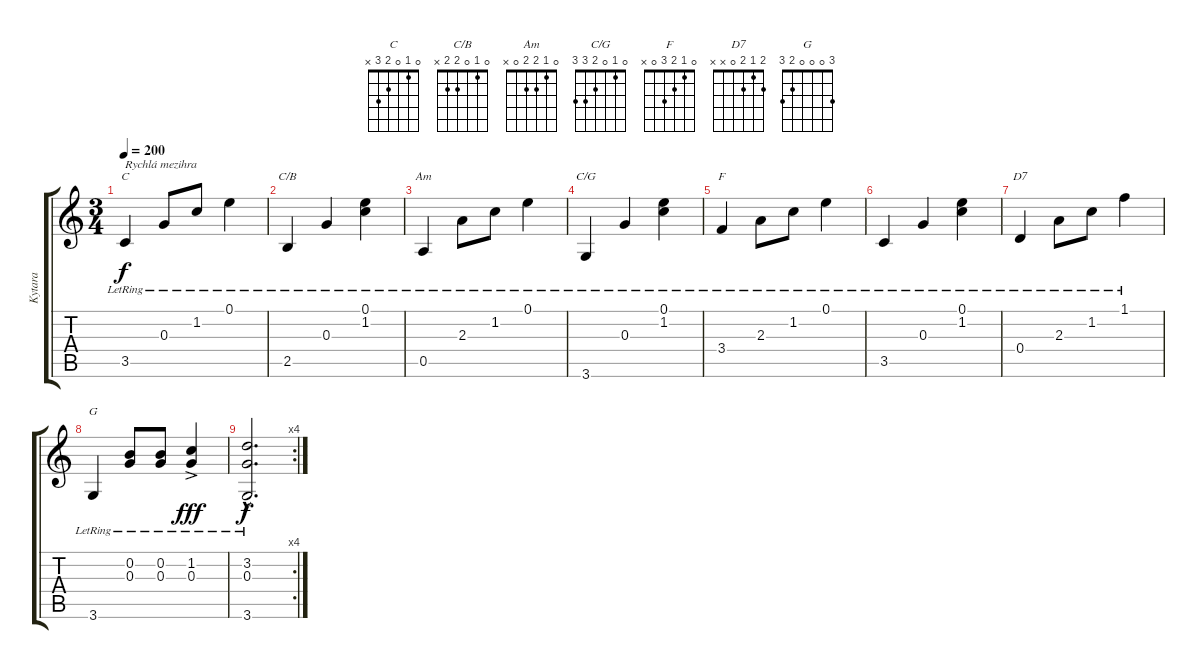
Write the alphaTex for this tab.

\track ("Kytara" "Kytara") {instrument acousticguitarsteel}
\staff {score tabs}
\tuning (E4 B3 G3 D3 A2 E2) {hide}
\chord ("C" 0 1 0 2 3 x)
\chord ("C/B" 0 1 0 2 2 x)
\chord ("Am" 0 1 2 2 0 x)
\chord ("C/G" 0 1 0 2 3 3)
\chord ("F" 0 1 2 3 0 x)
\chord ("D7" 2 1 2 0 x x)
\chord ("G" 3 0 0 0 2 3)
\ts (3 4)
\tempo 200
\clef g2
\ks c
3.5{lr}.4{ch "C" txt "Rychlá mezihra" dy f} 0.3{lr}.8 1.2{lr}.8 0.1{lr}.4 |
2.5{lr}.4{ch "C/B"} 0.3{lr}.4 (0.1{lr} 1.2{lr}).4 |
0.5{lr}.4{ch "Am"} 2.3{lr}.8 1.2{lr}.8 0.1{lr}.4 |
3.6{lr}.4{ch "C/G"} 0.3{lr}.4 (0.1 1.2{lr}).4 |
3.4{lr}.4{ch "F"} 2.3{lr}.8 1.2{lr}.8 0.1{lr}.4 |
3.5{lr}.4 0.3{lr}.4 (0.1{lr} 1.2{lr}).4 |
0.4{lr}.4{ch "D7"} 2.3{lr}.8 1.2{lr}.8 1.1{lr}.4 |
3.6{lr}.4{ch "G"} (0.2{lr} 0.3{lr}).8 (0.2{lr} 0.3{lr}).8 (1.2{lr} 0.3{ac lr}).4{dy fff} |
\rc 4
(3.2{hac lr} 0.3{hac lr} 3.6{hac lr}).2{d dy f}
